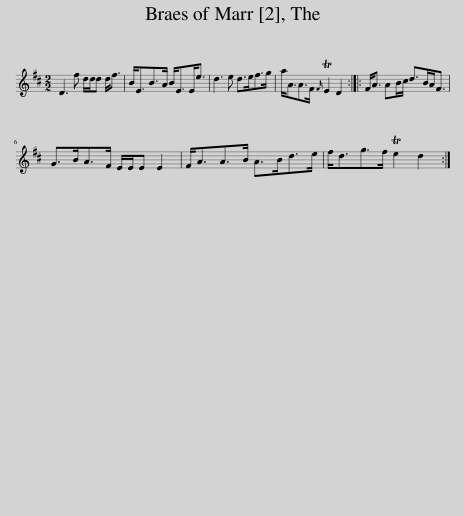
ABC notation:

X:1
L:1/8
M:2/2
I:linebreak $
K:D
V:1 treble
V:1
 D3 f d/d/d d<f | B<EB>A B<EE<e | d3 e d>ef>g | a<AA>F{F} TE2 D2 :: F<A AB/c/ d>BA<F |$ %5
 G>BA>F E/E/E E2 | F<AA>B A>Bd>e | f<dg>f Te2 d2 :| %8
